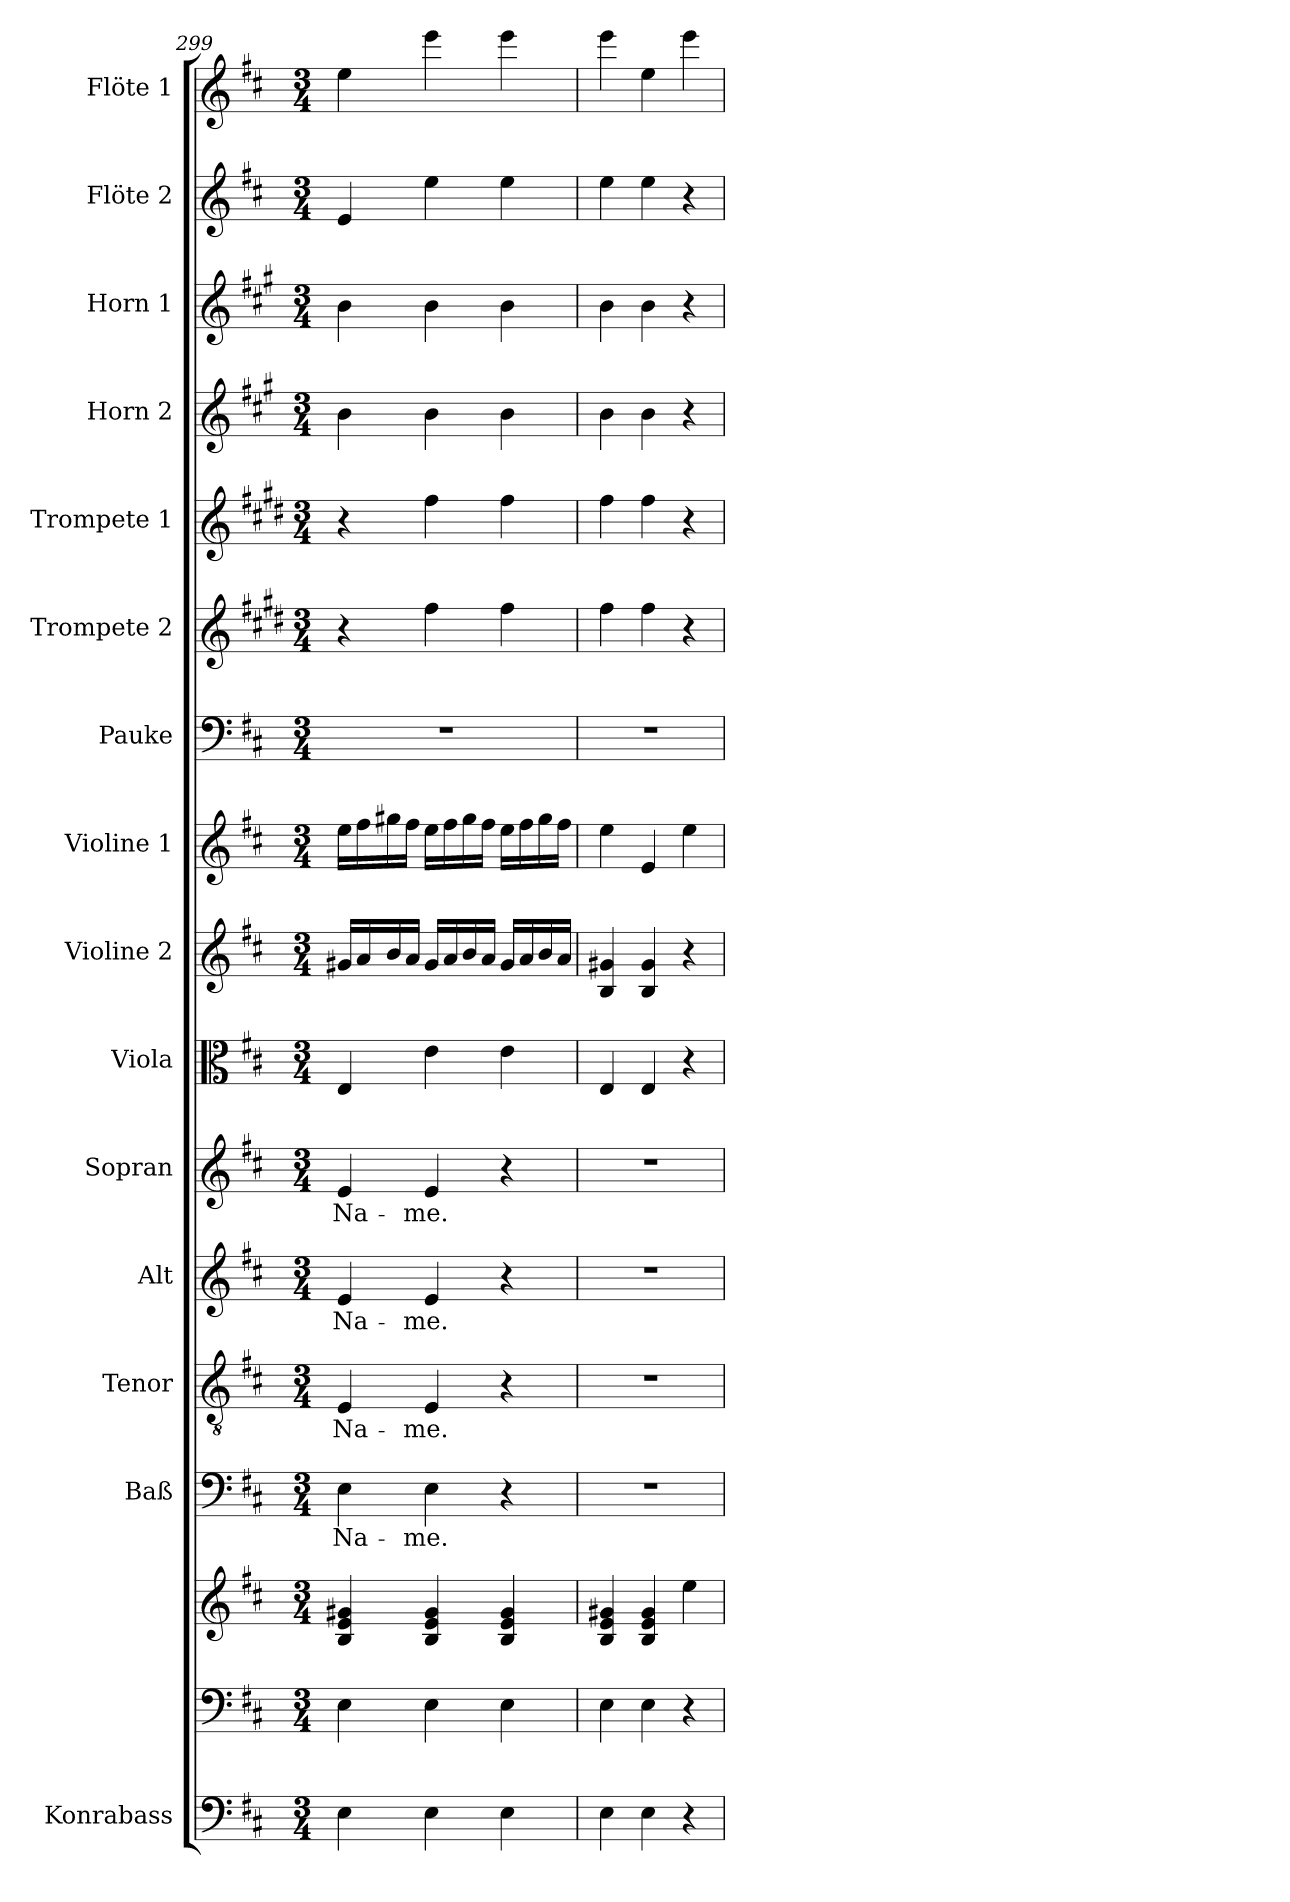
**kern	**kern	**kern	**kern	**text	**kern	**text	**kern	**text	**kern	**text	**kern	**kern	**kern	**kern	**kern	**kern	**kern	**kern	**kern	**kern
*part16	*part15	*part15	*part14	*part14	*part13	*part13	*part12	*part12	*part11	*part11	*part10	*part9	*part8	*part7	*part6	*part5	*part4	*part3	*part2	*part1
*staff17	*staff16	*staff15	*staff14	*staff14	*staff13	*staff13	*staff12	*staff12	*staff11	*staff11	*staff10	*staff9	*staff8	*staff7	*staff6	*staff5	*staff4	*staff3	*staff2	*staff1
*I"Konrabass	*	*	*I"Baß	*	*I"Tenor	*	*I"Alt	*	*I"Sopran	*	*I"Viola	*I"Violine 2	*I"Violine 1	*I"Pauke	*I"Trompete 2	*I"Trompete 1	*I"Horn 2	*I"Horn 1	*I"Flöte 2	*I"Flöte 1
*I'Kb.	*	*	*I'Baß	*	*I'Ten	*	*I'Alt	*	*I'Sop	*	*I'Vla.	*I'Vln. 2	*I'Vln. 1	*I'Pk.	*I'Trp. 2	*I'Trp. 1	*I'Hrn. 2	*I'Hrn. 1	*I'Fl. 2	*I'Fl. 1
!!LO:PB:g=z
*clefF4	*clefF4	*clefG2	*clefF4	*	*clefGv2	*	*clefG2	*	*clefG2	*	*clefC3	*clefG2	*clefG2	*clefF4	*clefG2	*clefG2	*clefG2	*clefG2	*clefG2	*clefG2
*ITrd7c12	*	*	*	*	*	*	*	*	*	*	*	*	*	*	*ITrd1c2	*ITrd1c2	*ITrd4c7	*ITrd4c7	*	*
*k[f#c#]	*k[f#c#]	*k[f#c#]	*k[f#c#]	*	*k[f#c#]	*	*k[f#c#]	*	*k[f#c#]	*	*k[f#c#]	*k[f#c#]	*k[f#c#]	*k[f#c#]	*k[f#c#]	*k[f#c#]	*k[f#c#]	*k[f#c#]	*k[f#c#]	*k[f#c#]
*D:	*D:	*D:	*D:	*	*D:	*	*D:	*	*D:	*	*D:	*D:	*D:	*D:	*D:	*D:	*D:	*D:	*D:	*D:
*M3/4	*M3/4	*M3/4	*M3/4	*	*M3/4	*	*M3/4	*	*M3/4	*	*M3/4	*M3/4	*M3/4	*M3/4	*M3/4	*M3/4	*M3/4	*M3/4	*M3/4	*M3/4
=299	=299	=299	=299	=299	=299	=299	=299	=299	=299	=299	=299	=299	=299	=299	=299	=299	=299	=299	=299	=299
!	!	!	!	!LO:LY:b	!	!LO:LY:b	!	!LO:LY:b	!	!LO:LY:b	!	!	!	!	!	!	!	!	!	!
4EE\	4E\	4B/ 4e/ 4g#X/	4E\	Na-	4E/	Na-	4e/	Na-	4e/	Na-	4E/	16g#X/LL	16ee\LL	2.r	4r	4r	4e\	4e\	4e/	4ee\
.	.	.	.	.	.	.	.	.	.	.	.	16a/	16ff#\	.	.	.	.	.	.	.
.	.	.	.	.	.	.	.	.	.	.	.	16b/	16gg#X\	.	.	.	.	.	.	.
.	.	.	.	.	.	.	.	.	.	.	.	16a/JJ	16ff#\JJ	.	.	.	.	.	.	.
!	!	!	!	!LO:LY:b	!	!LO:LY:b	!	!LO:LY:b	!	!LO:LY:b	!	!	!	!	!	!	!	!	!	!
4EE\	4E\	4B/ 4e/ 4g#/	4E\	-me.	4E/	-me.	4e/	-me.	4e/	-me.	4e\	16g#/LL	16ee\LL	.	4ee\	4ee\	4e\	4e\	4ee\	4eee\
.	.	.	.	.	.	.	.	.	.	.	.	16a/	16ff#\	.	.	.	.	.	.	.
.	.	.	.	.	.	.	.	.	.	.	.	16b/	16gg#\	.	.	.	.	.	.	.
.	.	.	.	.	.	.	.	.	.	.	.	16a/JJ	16ff#\JJ	.	.	.	.	.	.	.
4EE\	4E\	4B/ 4e/ 4g#/	4r	.	4r	.	4r	.	4r	.	4e\	16g#/LL	16ee\LL	.	4ee\	4ee\	4e\	4e\	4ee\	4eee\
.	.	.	.	.	.	.	.	.	.	.	.	16a/	16ff#\	.	.	.	.	.	.	.
.	.	.	.	.	.	.	.	.	.	.	.	16b/	16gg#\	.	.	.	.	.	.	.
.	.	.	.	.	.	.	.	.	.	.	.	16a/JJ	16ff#\JJ	.	.	.	.	.	.	.
=300	=300	=300	=300	=300	=300	=300	=300	=300	=300	=300	=300	=300	=300	=300	=300	=300	=300	=300	=300	=300
4EE\	4E\	4B/ 4e/ 4g#X/	2.r	.	2.r	.	2.r	.	2.r	.	4E/	4B/ 4g#X/	4ee\	2.r	4ee\	4ee\	4e\	4e\	4ee\	4eee\
4EE\	4E\	4B/ 4e/ 4g#/	.	.	.	.	.	.	.	.	4E/	4B/ 4g#/	4e/	.	4ee\	4ee\	4e\	4e\	4ee\	4ee\
4r	4r	4ee\	.	.	.	.	.	.	.	.	4r	4r	4ee\	.	4r	4r	4r	4r	4r	4eee\
=	=	=	=	=	=	=	=	=	=	=	=	=	=	=	=	=	=	=	=	=
*-	*-	*-	*-	*-	*-	*-	*-	*-	*-	*-	*-	*-	*-	*-	*-	*-	*-	*-	*-	*-
